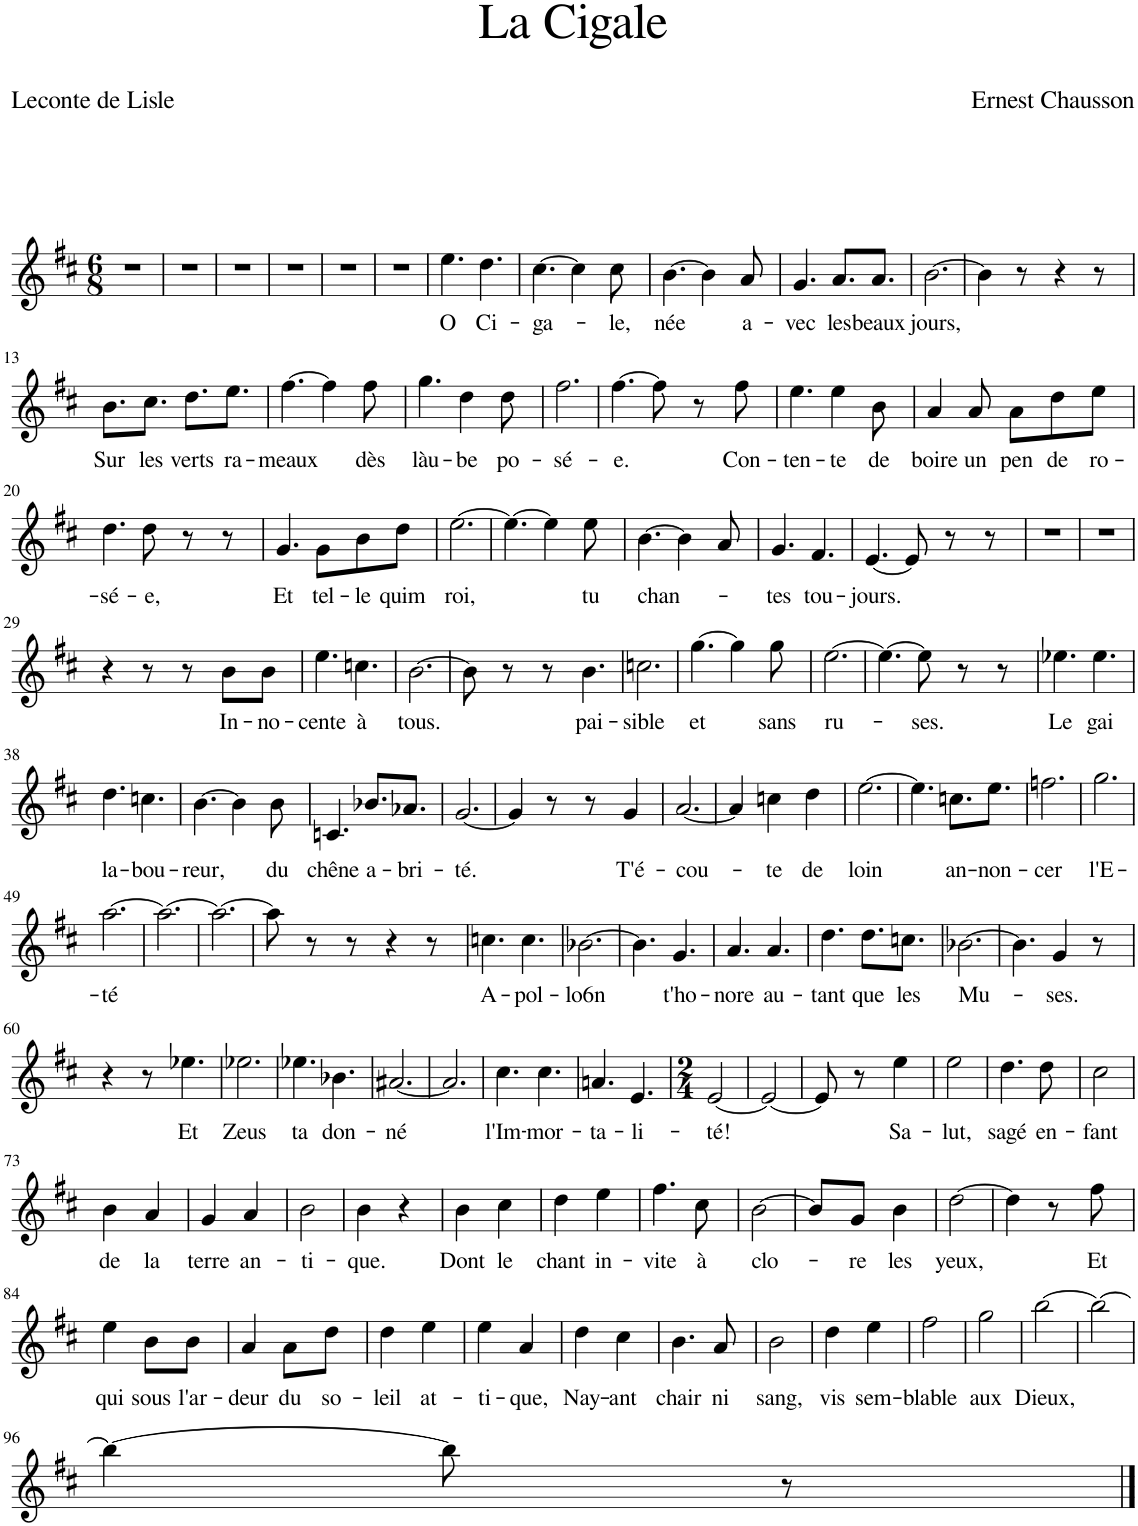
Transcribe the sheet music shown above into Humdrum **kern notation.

**kern	**text
*part1	*part1
*staff1	*staff1
*I"Piano	*
*I'Pno	*
*clefG2	*
*k[f#c#]	*
*M6/8	*
=1	=1
2.r	.
=2	=2
2.r	.
=3	=3
2.r	.
=4	=4
2.r	.
=5	=5
2.r	.
=6	=6
2.r	.
=7	=7
!	!LO:LY:b
4.ee\	O
!	!LO:LY:b
4.dd\	Ci-
=8	=8
!	!LO:LY:b
[4.cc#\	-ga-
4cc#\]	.
!	!LO:LY:b
8cc#\	-le,
=9	=9
!	!LO:LY:b
[4.b\	née
4b\]	.
!	!LO:LY:b
8a/	a-
=10	=10
!	!LO:LY:b
4.g/	-vec
!	!LO:LY:b
8.a/L	les
!	!LO:LY:b
8.a/J	beaux
=11	=11
!	!LO:LY:b
[2.b\	jours,
=12	=12
4b\]	.
8r	.
4r	.
8r	.
!!LO:LB:g=z
=13	=13
!	!LO:LY:b
8.b\L	Sur
!	!LO:LY:b
8.cc#\J	les
!	!LO:LY:b
8.dd\L	verts
!	!LO:LY:b
8.ee\J	ra-
=14	=14
!	!LO:LY:b
[4.ff#\	-meaux
4ff#\]	.
!	!LO:LY:b
8ff#\	dès
=15	=15
!	!LO:LY:b
4.gg\	làu-
!	!LO:LY:b
4dd\	-be
!	!LO:LY:b
8dd\	po-
=16	=16
!	!LO:LY:b
2.ff#\	-sé-
=17	=17
!	!LO:LY:b
[4.ff#\	-e.
8ff#\]	.
8r	.
!	!LO:LY:b
8ff#\	Con-
=18	=18
!	!LO:LY:b
4.ee\	-ten-
!	!LO:LY:b
4ee\	-te
!	!LO:LY:b
8b\	de
=19	=19
!	!LO:LY:b
4a/	boire
!	!LO:LY:b
8a/	un
!	!LO:LY:b
8a\L	pen
!	!LO:LY:b
8dd\	de
!	!LO:LY:b
8ee\J	ro-
!!LO:LB:g=z
=20	=20
!	!LO:LY:b
4.dd\	-sé-
!	!LO:LY:b
8dd\	-e,
8r	.
8r	.
=21	=21
!	!LO:LY:b
4.g/	Et
!	!LO:LY:b
8g\L	tel-
!	!LO:LY:b
8b\	-le
!	!LO:LY:b
8dd\J	quim
=22	=22
!	!LO:LY:b
[2.ee\	roi,
=23	=23
4.ee\_	.
4ee\]	.
!	!LO:LY:b
8ee\	tu
=24	=24
!	!LO:LY:b
[4.b\	chan-
4b\]	.
8a/	.
=25	=25
!	!LO:LY:b
4.g/	-tes
!	!LO:LY:b
4.f#/	tou-
=26	=26
!	!LO:LY:b
[4.e/	-jours.
8e/]	.
8r	.
8r	.
=27	=27
2.r	.
=28	=28
2.r	.
!!LO:LB:g=z
=29	=29
4r	.
8r	.
8r	.
!	!LO:LY:b
8b\L	In-
!	!LO:LY:b
8b\J	-no-
=30	=30
!	!LO:LY:b
4.ee\	-cente
!	!LO:LY:b
4.ccn\	à
=31	=31
!	!LO:LY:b
[2.b\	tous.
=32	=32
8b\]	.
8r	.
8r	.
!	!LO:LY:b
4.b\	pai-
=33	=33
!	!LO:LY:b
2.ccn\	-sible
=34	=34
!	!LO:LY:b
[4.gg\	et
4gg\]	.
!	!LO:LY:b
8gg\	sans
=35	=35
!	!LO:LY:b
[2.ee\	ru-
=36	=36
4.ee\_	.
!	!LO:LY:b
8ee\]	-ses.
8r	.
8r	.
=37	=37
!	!LO:LY:b
4.ee-X\	Le
!	!LO:LY:b
4.ee-\	gai
!!LO:LB:g=z
=38	=38
!	!LO:LY:b
4.dd\	la-
!	!LO:LY:b
4.ccn\	-bou-
=39	=39
!	!LO:LY:b
[4.b\	-reur,
4b\]	.
!	!LO:LY:b
8b\	du
=40	=40
!	!LO:LY:b
4.cn/	chêne
!	!LO:LY:b
8.b-X/L	a-
!	!LO:LY:b
8.a-X/J	-bri-
=41	=41
!	!LO:LY:b
[2.g/	-té.
=42	=42
4g/]	.
8r	.
8r	.
!	!LO:LY:b
4g/	T'é-
=43	=43
!	!LO:LY:b
[2.a/	-cou-
=44	=44
4a/]	.
!	!LO:LY:b
4ccn\	-te
!	!LO:LY:b
4dd\	de
=45	=45
!	!LO:LY:b
[2.ee\	loin
=46	=46
4.ee\]	.
!	!LO:LY:b
8.ccn\L	an-
!	!LO:LY:b
8.ee\J	-non-
=47	=47
!	!LO:LY:b
2.ffn\	-cer
=48	=48
!	!LO:LY:b
2.gg\	l'E-
!!LO:LB:g=z
=49	=49
!	!LO:LY:b
[2.aa\	-té
=50	=50
2.aa\_	.
=51	=51
2.aa\_	.
=52	=52
8aa\]	.
8r	.
8r	.
4r	.
8r	.
=53	=53
!	!LO:LY:b
4.ccn\	A-
!	!LO:LY:b
4.cc\	-pol-
=54	=54
!	!LO:LY:b
[2.b-X\	-lo6n
=55	=55
4.b-\]	.
!	!LO:LY:b
4.g/	t'ho-
=56	=56
!	!LO:LY:b
4.a/	-nore
!	!LO:LY:b
4.a/	au-
=57	=57
!	!LO:LY:b
4.dd\	-tant
!	!LO:LY:b
8.dd\L	que
!	!LO:LY:b
8.ccn\J	les
=58	=58
!	!LO:LY:b
[2.b-X\	Mu-
=59	=59
4.b-\]	.
!	!LO:LY:b
4g/	-ses.
8r	.
!!LO:LB:g=z
=60	=60
4r	.
8r	.
!	!LO:LY:b
4.ee-X\	Et
=61	=61
!	!LO:LY:b
2.ee-X\	Zeus
=62	=62
!	!LO:LY:b
4.ee-X\	ta
!	!LO:LY:b
4.b-X\	don-
=63	=63
!	!LO:LY:b
[2.a#X/	-né
=64	=64
2.a#/]	.
=65	=65
!	!LO:LY:b
4.cc#\	l'Im-
!	!LO:LY:b
4.cc#\	-mor-
=66	=66
!	!LO:LY:b
4.an/	-ta-
!	!LO:LY:b
4.e/	-li-
=67	=67
*M2/4	*
!	!LO:LY:b
[2e/	-té!
=68	=68
2e/_	.
=69	=69
8e/]	.
8r	.
!	!LO:LY:b
4ee\	Sa-
=70	=70
!	!LO:LY:b
2ee\	lut,
=71	=71
!	!LO:LY:b
4.dd\	sagé
!	!LO:LY:b
8dd\	en-
=72	=72
!	!LO:LY:b
2cc#\	-fant
!!LO:LB:g=z
=73	=73
!	!LO:LY:b
4b\	de
!	!LO:LY:b
4a/	la
=74	=74
!	!LO:LY:b
4g/	terre
!	!LO:LY:b
4a/	an-
=75	=75
!	!LO:LY:b
2b\	-ti-
=76	=76
!	!LO:LY:b
4b\	-que.
4r	.
=77	=77
!	!LO:LY:b
4b\	Dont
!	!LO:LY:b
4cc#\	le
=78	=78
!	!LO:LY:b
4dd\	chant
!	!LO:LY:b
4ee\	in-
=79	=79
!	!LO:LY:b
4.ff#\	-vite
!	!LO:LY:b
8cc#\	à
=80	=80
!	!LO:LY:b
[2b\	clo-
=81	=81
8b/L]	.
!	!LO:LY:b
8g/J	-re
!	!LO:LY:b
4b\	les
=82	=82
!	!LO:LY:b
[2dd\	yeux,
=83	=83
4dd\]	.
8r	.
!	!LO:LY:b
8ff#\	Et
!!LO:LB:g=z
=84	=84
!	!LO:LY:b
4ee\	qui
!	!LO:LY:b
8b\L	sous
!	!LO:LY:b
8b\J	l'ar-
=85	=85
!	!LO:LY:b
4a/	-deur
!	!LO:LY:b
8a\L	du
!	!LO:LY:b
8dd\J	so-
=86	=86
!	!LO:LY:b
4dd\	-leil
!	!LO:LY:b
4ee\	at-
=87	=87
!	!LO:LY:b
4ee\	-ti-
!	!LO:LY:b
4a/	-que,
=88	=88
!	!LO:LY:b
4dd\	Nay-
!	!LO:LY:b
4cc#\	-ant
=89	=89
!	!LO:LY:b
4.b\	chair
!	!LO:LY:b
8a/	ni
=90	=90
!	!LO:LY:b
2b\	sang,
=91	=91
!	!LO:LY:b
4dd\	vis
!	!LO:LY:b
4ee\	sem-
=92	=92
!	!LO:LY:b
2ff#\	-blable
=93	=93
!	!LO:LY:b
2gg\	aux
=94	=94
!	!LO:LY:b
[2bb\	Dieux,
=95	=95
2bb\_	.
!!LO:LB:g=z
=96	=96
4bb\_	.
8bb\]	.
8r	.
==	==
*-	*-
